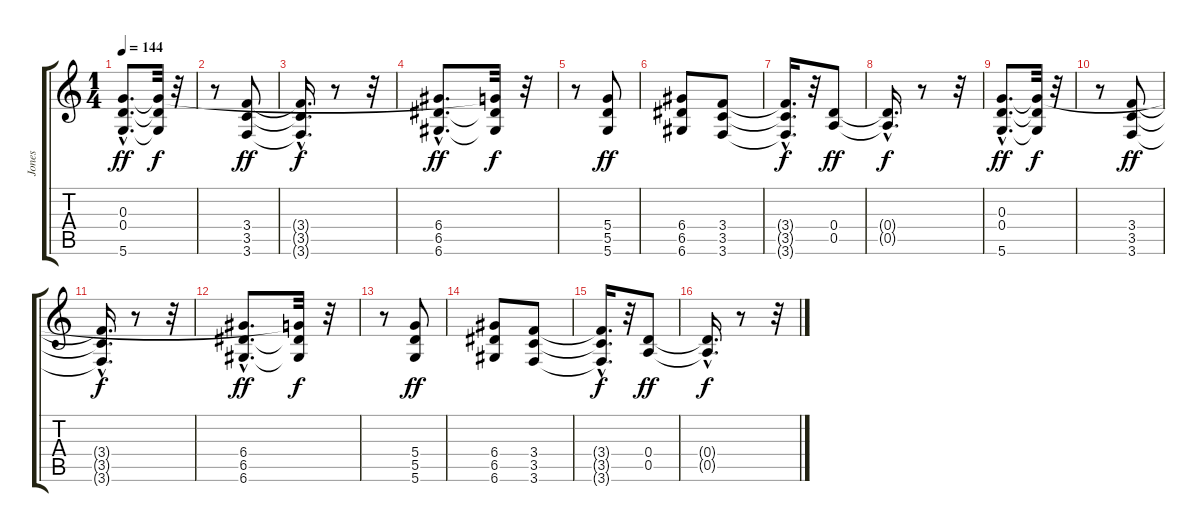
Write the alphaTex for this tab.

\track ("Jones" "Jones") {instrument distortionguitar}
\staff {score tabs}
\tuning (E4 B3 G3 D3 A2 D2) {hide}
\ts (1 4)
\tempo 144
\clef g2
\ks c
(0.3{hac} 0.4{hac} 5.6{hac}).8{d dy ff} (0.3{t} 0.4{t} 5.6{t}).32{dy f} r.32 |
r.8 (3.4 3.5 3.6).8{dy ff} |
(3.4{hac t} 3.5{hac t} 3.6{hac t}).16{d dy f} r.8 r.32 |
(6.4{hac} 6.5{hac} 6.6{hac}).8{d dy ff} (0.3{t} 6.5{t} 6.6{t}).32{dy f} r.32 |
r.8 (5.4 5.5 5.6).8{dy ff} |
(6.4 6.5 6.6).8 (3.4 3.5 3.6).8 |
(3.4{hac t} 3.5{hac t} 3.6{hac t}).16{d dy f} r.32 (0.4 0.5).8{dy ff} |
(0.4{hac t} 0.5{hac t}).16{d dy f} r.8 r.32 |
(0.3{hac} 0.4{hac} 5.6{hac}).8{d dy ff} (0.3{t} 0.4{t} 5.6{t}).32{dy f} r.32 |
r.8 (3.4 3.5 3.6).8{dy ff} |
(3.4{hac t} 3.5{hac t} 3.6{hac t}).16{d dy f} r.8 r.32 |
(6.4{hac} 6.5{hac} 6.6{hac}).8{d dy ff} (0.3{t} 6.5{t} 6.6{t}).32{dy f} r.32 |
r.8 (5.4 5.5 5.6).8{dy ff} |
(6.4 6.5 6.6).8 (3.4 3.5 3.6).8 |
(3.4{hac t} 3.5{hac t} 3.6{hac t}).16{d dy f} r.32 (0.4 0.5).8{dy ff} |
(0.4{hac t} 0.5{hac t}).16{d dy f} r.8 r.32
